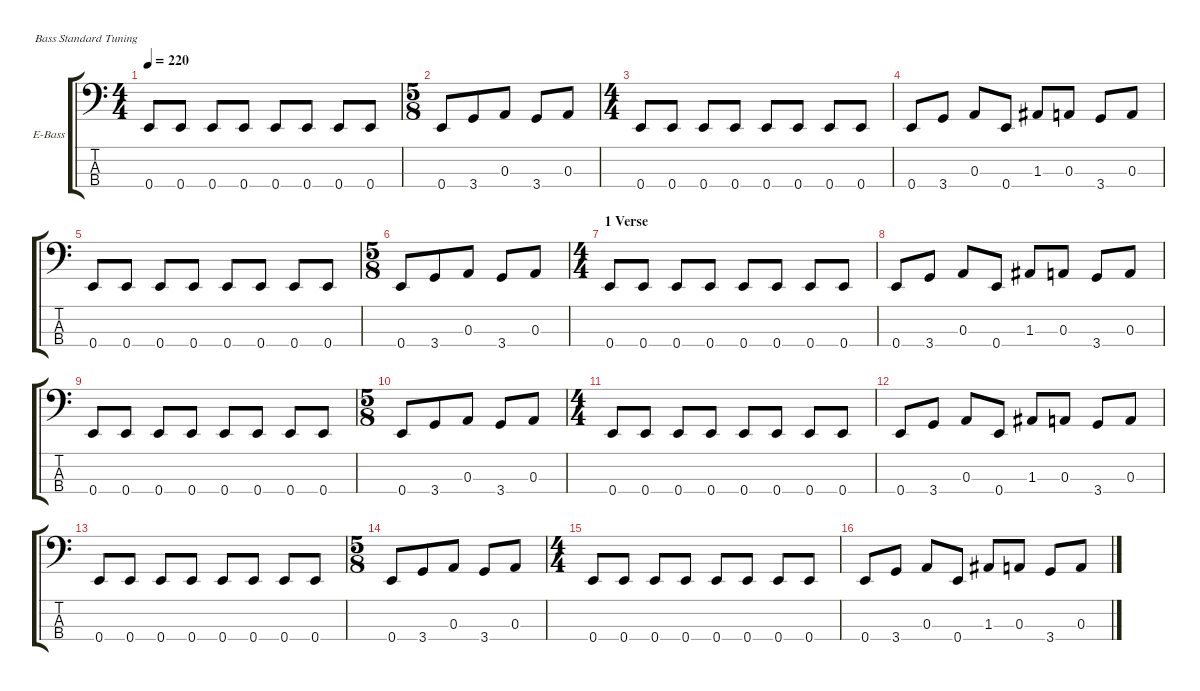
\hideDynamics
\bracketExtendMode groupsimilarinstruments
\firstSystemTrackNameOrientation horizontal
\otherSystemsTrackNameOrientation horizontal
\track ("Bass" "E-Bass") {multiBarRest instrument electricbassfinger}
\staff {score tabs}
\tuning (G2 D2 A1 E1)
\ts (4 4)
\tempo 220
\clef f4
\ks c
0.4.8{dy fff} 0.4.8 0.4.8 0.4.8 0.4.8 0.4.8 0.4.8 0.4.8 |
\ts (5 8)
0.4.8 3.4.8 0.3.8 3.4.8 0.3.8 |
\ts (4 4)
0.4.8 0.4.8 0.4.8 0.4.8 0.4.8 0.4.8 0.4.8 0.4.8 |
0.4.8 3.4.8 0.3.8 0.4.8 1.3.8 0.3.8 3.4.8 0.3.8 |
0.4.8 0.4.8 0.4.8 0.4.8 0.4.8 0.4.8 0.4.8 0.4.8 |
\ts (5 8)
0.4.8 3.4.8 0.3.8 3.4.8 0.3.8 |
\ts (4 4)
\section ("" "1 Verse")
0.4.8 0.4.8 0.4.8 0.4.8 0.4.8 0.4.8 0.4.8 0.4.8 |
0.4.8 3.4.8 0.3.8 0.4.8 1.3.8 0.3.8 3.4.8 0.3.8 |
0.4.8 0.4.8 0.4.8 0.4.8 0.4.8 0.4.8 0.4.8 0.4.8 |
\ts (5 8)
0.4.8 3.4.8 0.3.8 3.4.8 0.3.8 |
\ts (4 4)
0.4.8 0.4.8 0.4.8 0.4.8 0.4.8 0.4.8 0.4.8 0.4.8 |
0.4.8 3.4.8 0.3.8 0.4.8 1.3.8 0.3.8 3.4.8 0.3.8 |
0.4.8 0.4.8 0.4.8 0.4.8 0.4.8 0.4.8 0.4.8 0.4.8 |
\ts (5 8)
0.4.8 3.4.8 0.3.8 3.4.8 0.3.8 |
\ts (4 4)
0.4.8 0.4.8 0.4.8 0.4.8 0.4.8 0.4.8 0.4.8 0.4.8 |
0.4.8 3.4.8 0.3.8 0.4.8 1.3.8 0.3.8 3.4.8 0.3.8
